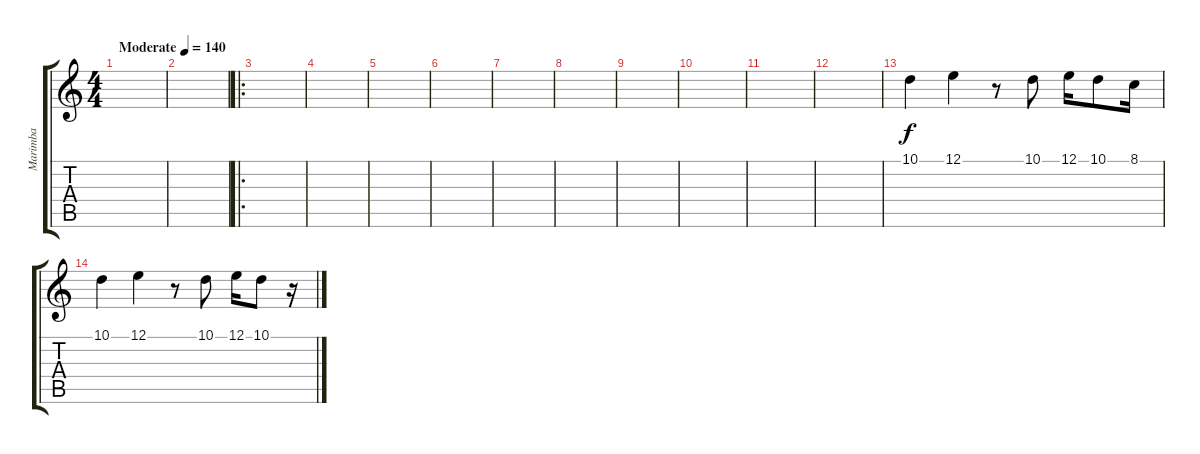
\track ("Marimba" "Marimba") {instrument marimba}
\staff {score tabs}
\tuning (E4 B3 G3 D3 A2 E2) {hide}
\ts (4 4)
\tempo (140 "Moderate")
\clef g2
\ks c
|
|
\ro
|
|
|
|
|
|
|
|
|
|
10.1.4 12.1.4 r.8 10.1.8 12.1.16 10.1.8 8.1.16 |
10.1.4 12.1.4 r.8 10.1.8 12.1.16 10.1.8 r.16
